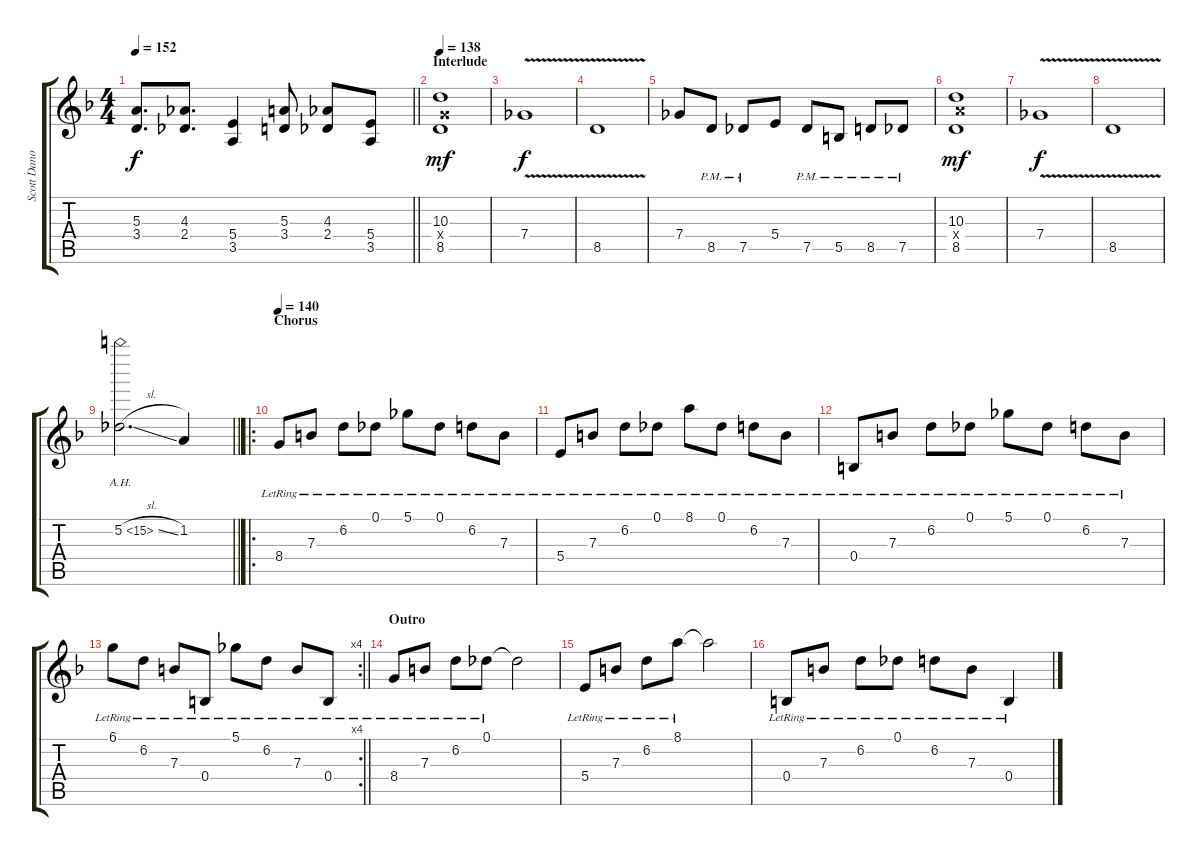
\track ("Scott Danough" "Scott Dano") {instrument distortionguitar}
\staff {score tabs}
\tuning (Db4 Ab3 E3 B2 Gb2 B1) {hide}
\ts (4 4)
\tempo 152
\clef g2
\barLineRight lightlight
\ks f
(5.3 3.4).8{d dy f} (4.3 2.4).8{d} (5.4 3.5).4 (5.3 3.4).8 (4.3 2.4).8 (5.4 3.5).8 |
\section ("" "Interlude")
\tempo 138
(10.3 8.4{x} 8.5).1{dy mf} |
7.4{v}.1{dy f} |
8.5{v}.1 |
7.4.8 8.5{pm}.8 7.5{pm}.8 5.4.8 7.5{pm}.8 5.5{pm}.8 8.5{pm}.8 7.5{pm}.8 |
(10.3 10.4{x} 8.5).1{dy mf} |
7.4{v}.1{dy f} |
8.5{v}.1 |
\barLineRight lightlight
5.2{ah 10 sl}.2{d} 1.2.4 |
\ro
\section ("" "Chorus")
\tempo 140
8.4{lr}.8{balance 11 instrument electricguitarclean} 7.3{lr}.8 6.2{lr}.8 0.1{lr}.8 5.1{lr}.8 0.1{lr}.8 6.2{lr}.8 7.3{lr}.8 |
5.4{lr}.8 7.3{lr}.8 6.2{lr}.8 0.1{lr}.8 8.1{lr}.8 0.1{lr}.8 6.2{lr}.8 7.3{lr}.8 |
0.4{lr}.8 7.3{lr}.8 6.2{lr}.8 0.1{lr}.8 5.1{lr}.8 0.1{lr}.8 6.2{lr}.8 7.3{lr}.8 |
\rc 4
\barLineRight lightlight
6.1{lr}.8 6.2{lr}.8 7.3{lr}.8 0.4{lr}.8 5.1{lr}.8 6.2{lr}.8 7.3{lr}.8 0.4{lr}.8 |
\section ("" "Outro")
8.4{lr}.8 7.3{lr}.8 6.2{lr}.8 0.1{lr}.8 0.1{t}.2 |
5.4{lr}.8 7.3{lr}.8 6.2{lr}.8 8.1{lr}.8 8.1{t}.2 |
0.4{lr}.8 7.3{lr}.8 6.2{lr}.8 0.1{lr}.8 6.2{lr}.8 7.3{lr}.8 0.4{lr}.4
